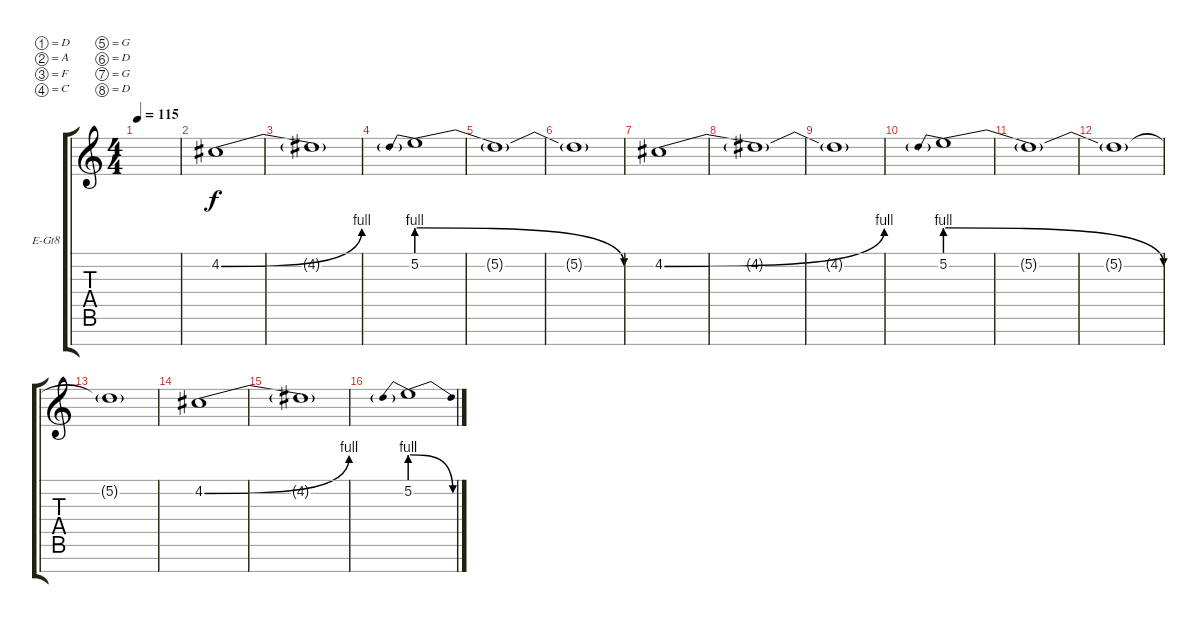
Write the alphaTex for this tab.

\bracketExtendMode groupsimilarinstruments
\firstSystemTrackNameOrientation horizontal
\otherSystemsTrackNameOrientation horizontal
\track ("Reverb" "E-Gt8") {instrument overdrivenguitar}
\staff {score tabs}
\tuning (D4 A3 F3 C3 G2 D2 G1 D1)
\ts (4 4)
\tempo 115
\clef g2
\ks c
|
4.2{be (bend 0 0 60 4)}.1 |
4.2{t}.1 |
5.2{be (prebendrelease 0 4 59.4 0)}.1 |
5.2{t}.1 |
5.2{t}.1 |
4.2{be (bend 0 0 59.4 4)}.1 |
4.2{t}.1 |
4.2{t}.1 |
5.2{be (prebendrelease 0 4 59.4 0)}.1 |
5.2{t}.1 |
5.2{t}.1 |
5.2{t}.1 |
4.2{be (bend 0 0 60 4)}.1 |
4.2{t}.1 |
5.2{be (prebendrelease 0 4 59.4 0)}.1
